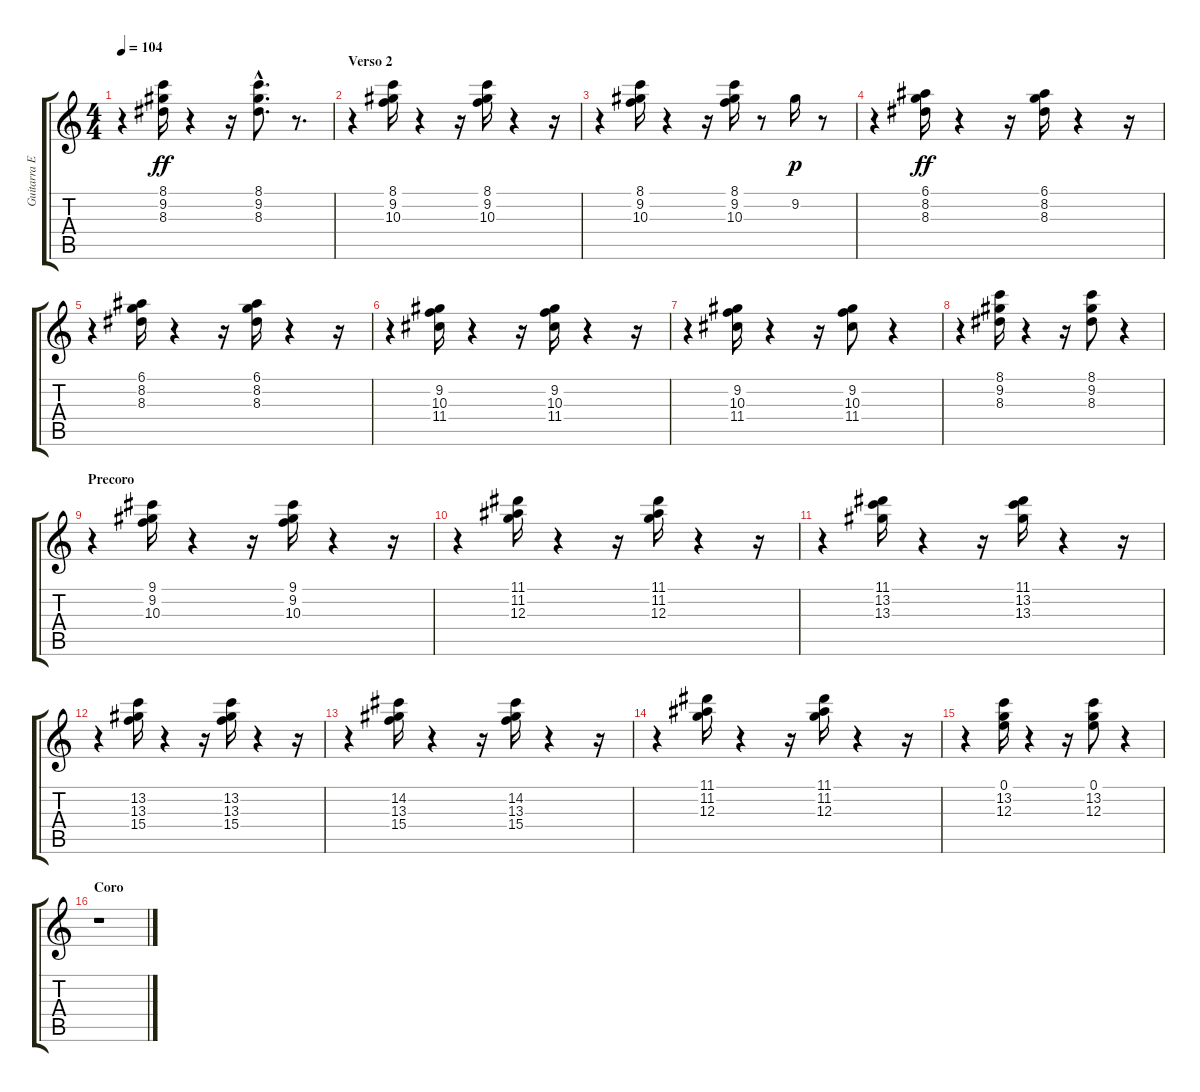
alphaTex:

\track ("Guitarra Electrica" "Guitarra E") {instrument electricguitarclean}
\staff {score tabs}
\tuning (E4 B3 G3 D3 A2 E2) {hide}
\ts (4 4)
\tempo 104
\clef g2
\ks c
r.4{dy ff} (8.1 9.2 8.3).16 r.4 r.16 (8.1{hac} 9.2{hac} 8.3{hac}).8{d} r.8{d} |
\section ("" "Verso 2")
r.4 (8.1 9.2 10.3).16 r.4 r.16 (8.1 9.2 10.3).16 r.4 r.16 |
r.4 (8.1 9.2 10.3).16 r.4 r.16 (8.1 9.2 10.3).16 r.8 9.2.16{dy p} r.8 |
r.4 (6.1 8.2 8.3).16{dy ff} r.4 r.16 (6.1 8.2 8.3).16 r.4 r.16 |
r.4 (6.1 8.2 8.3).16 r.4 r.16 (6.1 8.2 8.3).16 r.4 r.16 |
r.4 (9.2 10.3 11.4).16 r.4 r.16 (9.2 10.3 11.4).16 r.4 r.16 |
r.4 (9.2 10.3 11.4).16 r.4 r.16 (9.2 10.3 11.4).8 r.4 |
r.4 (8.1 9.2 8.3).16 r.4 r.16 (8.1 9.2 8.3).8 r.4 |
\section ("" "Precoro")
r.4 (9.1 9.2 10.3).16 r.4 r.16 (9.1 9.2 10.3).16 r.4 r.16 |
r.4 (11.1 11.2 12.3).16 r.4 r.16 (11.1 11.2 12.3).16 r.4 r.16 |
r.4 (11.1 13.2 13.3).16 r.4 r.16 (11.1 13.2 13.3).16 r.4 r.16 |
r.4 (13.2 13.3 15.4).16 r.4 r.16 (13.2 13.3 15.4).16 r.4 r.16 |
r.4 (14.2 13.3 15.4).16 r.4 r.16 (14.2 13.3 15.4).16 r.4 r.16 |
r.4 (11.1 11.2 12.3).16 r.4 r.16 (11.1 11.2 12.3).16 r.4 r.16 |
r.4 (0.1 13.2 12.3).16 r.4 r.16 (0.1 13.2 12.3).8 r.4 |
\section ("" "Coro")
r.1
